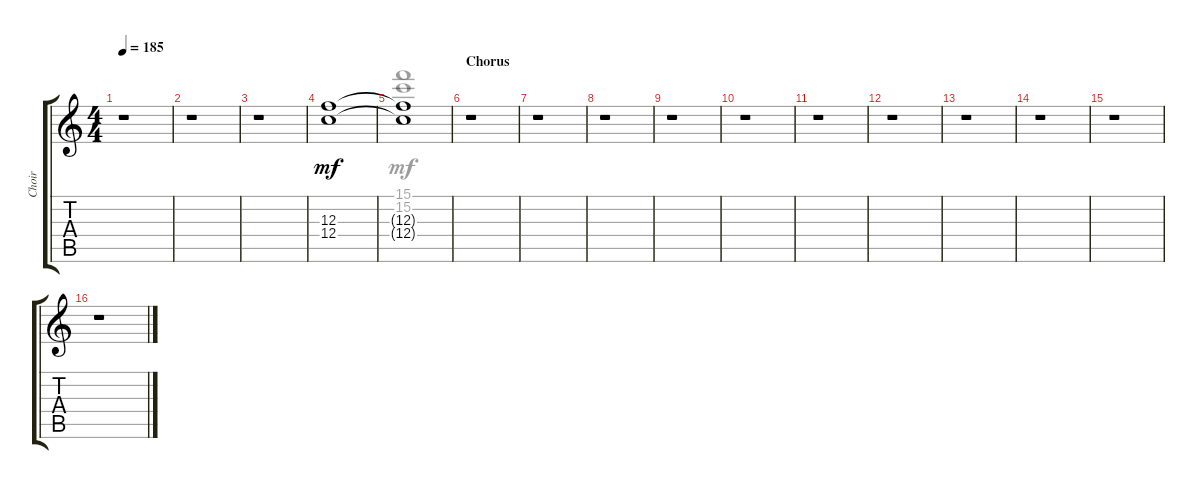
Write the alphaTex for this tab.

\track ("Choir" "Choir") {instrument electricguitarclean}
\staff {score tabs}
\tuning (D4 A3 F3 C3 G2 C2) {hide}
\voice
\ts (4 4)
\tempo 185
\clef g2
\ks aminor
r.1{dy mf} |
r.1 |
r.1 |
(12.3 12.4).1 |
(12.3{t} 12.4{t}).1 |
\section ("" "Chorus")
r.1 |
r.1 |
r.1 |
r.1 |
r.1 |
r.1 |
r.1 |
r.1 |
r.1 |
r.1 |
r.1
\voice
\clef g2
\ottava regular
\simile none
\ks aminor
|
|
|
|
(15.1 15.2).1 |
|
|
|
|
|
|
|
|
|
|
